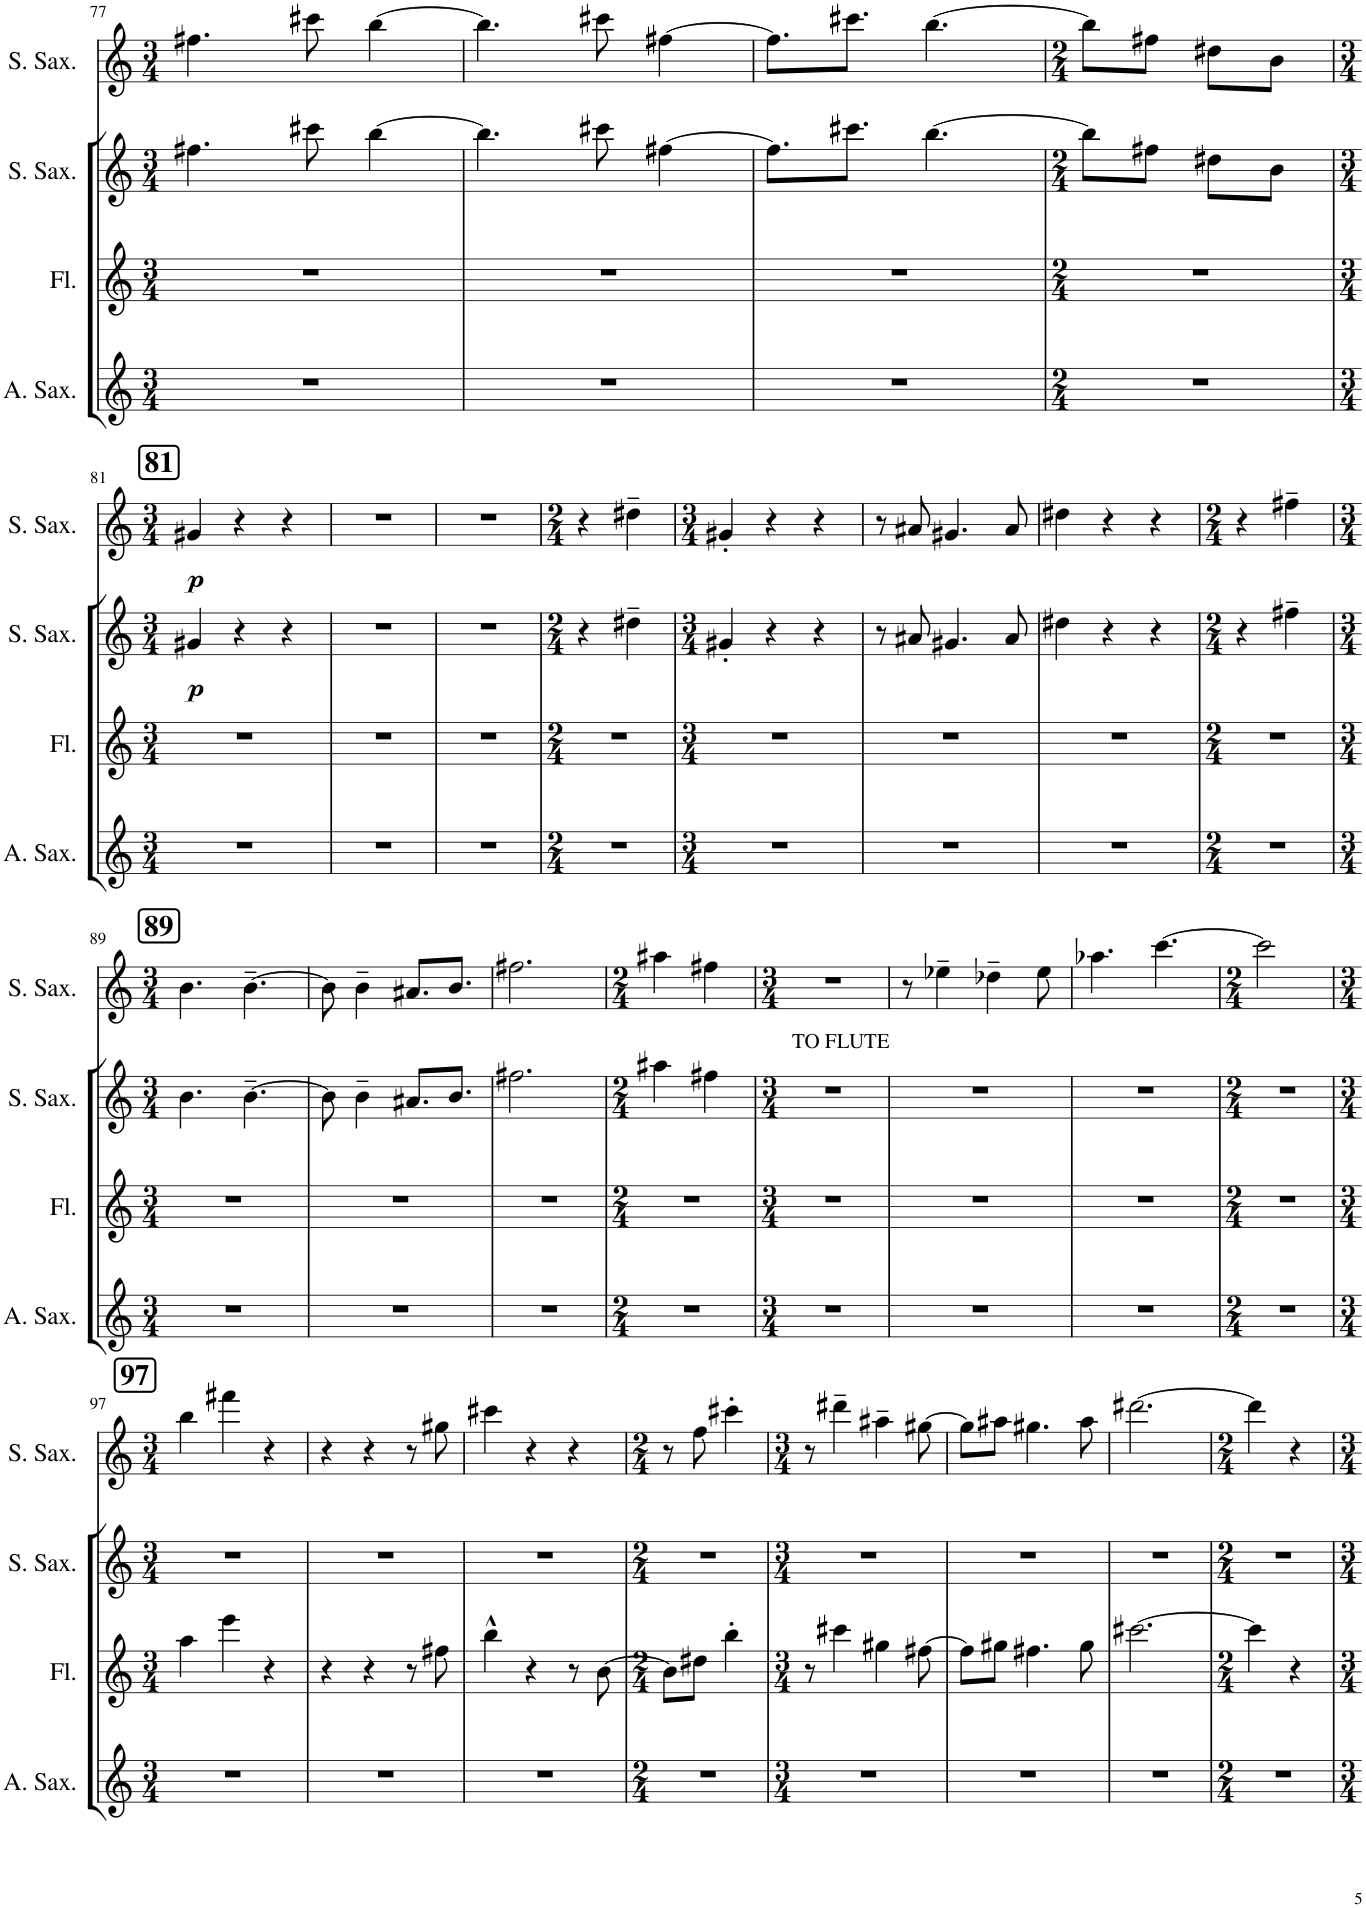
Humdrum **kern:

**kern	**kern	**kern	**dynam	**kern	**dynam
*part4	*part3	*part2	*part2	*part1	*part1
*staff4	*staff3	*staff2	*staff2	*staff1	*staff1
*I"Alto Saxophone	*I"Flute	*I"Soprano Saxophone	*	*I"Soprano Saxophone	*
*I'A. Sax.	*I'Fl.	*I'S. Sax.	*	*I'S. Sax.	*
!!LO:PB:g=z
*clefG2	*clefG2	*clefG2	*	*clefG2	*
*Trd5c9	*	*Trd1c2	*	*Trd1c2	*
*k[]	*k[]	*k[]	*	*k[]	*
*M3/4	*M3/4	*M3/4	*	*M3/4	*
=77	=77	=77	=77	=77	=77
2.r	2.r	4.ff#X\	.	4.ff#X\	.
.	.	8ccc#X\	.	8ccc#X\	.
.	.	[4bb\	.	[4bb\	.
=78	=78	=78	=78	=78	=78
2.r	2.r	4.bb\]	.	4.bb\]	.
.	.	8ccc#X\	.	8ccc#X\	.
.	.	[4ff#X\	.	[4ff#X\	.
=79	=79	=79	=79	=79	=79
2.r	2.r	8.ff#\L]	.	8.ff#\L]	.
.	.	8.ccc#X\J	.	8.ccc#X\J	.
.	.	[4.bb\	.	[4.bb\	.
=80	=80	=80	=80	=80	=80
*M2/4	*M2/4	*M2/4	*	*M2/4	*
2r	2r	8bb\L]	.	8bb\L]	.
.	.	8ff#X\J	.	8ff#X\J	.
.	.	8dd#X\L	.	8dd#X\L	.
.	.	8b\J	.	8b\J	.
!!LO:LB:g=z
!!LO:REH:place=s1:a:B:cj:fs=14:t=81
=81	=81	=81	=81	=81	=81
*M3/4	*M3/4	*M3/4	*	*M3/4	*
!	!	!	!LO:DY:b	!	!LO:DY:b
2.r	2.r	4g#X/	p	4g#X/	p
.	.	4r	.	4r	.
.	.	4r	.	4r	.
=82	=82	=82	=82	=82	=82
2.r	2.r	2.r	.	2.r	.
=83	=83	=83	=83	=83	=83
2.r	2.r	2.r	.	2.r	.
=84	=84	=84	=84	=84	=84
*M2/4	*M2/4	*M2/4	*	*M2/4	*
2r	2r	4r	.	4r	.
.	.	4dd#X~\	.	4dd#X~\	.
=85	=85	=85	=85	=85	=85
*M3/4	*M3/4	*M3/4	*	*M3/4	*
2.r	2.r	4g#X'/	.	4g#X'/	.
.	.	4r	.	4r	.
.	.	4r	.	4r	.
=86	=86	=86	=86	=86	=86
2.r	2.r	8r	.	8r	.
.	.	8a#X/	.	8a#X/	.
.	.	4.g#X/	.	4.g#X/	.
.	.	8a#/	.	8a#/	.
=87	=87	=87	=87	=87	=87
2.r	2.r	4dd#X\	.	4dd#X\	.
.	.	4r	.	4r	.
.	.	4r	.	4r	.
=88	=88	=88	=88	=88	=88
*M2/4	*M2/4	*M2/4	*	*M2/4	*
2r	2r	4r	.	4r	.
.	.	4ff#X~\	.	4ff#X~\	.
!!LO:LB:g=z
!!LO:REH:place=s1:a:B:cj:fs=14:t=89
=89	=89	=89	=89	=89	=89
*M3/4	*M3/4	*M3/4	*	*M3/4	*
2.r	2.r	4.b\	.	4.b\	.
.	.	[4.b~\	.	[4.b~\	.
=90	=90	=90	=90	=90	=90
2.r	2.r	8b\]	.	8b\]	.
.	.	4b~\	.	4b~\	.
.	.	8.a#X/L	.	8.a#X/L	.
.	.	8.b/J	.	8.b/J	.
=91	=91	=91	=91	=91	=91
2.r	2.r	2.ff#X\	.	2.ff#X\	.
=92	=92	=92	=92	=92	=92
*M2/4	*M2/4	*M2/4	*	*M2/4	*
2r	2r	4aa#X\	.	4aa#X\	.
.	.	4ff#X\	.	4ff#X\	.
=93	=93	=93	=93	=93	=93
*M3/4	*M3/4	*M3/4	*	*M3/4	*
!	!	!LO:TX:a:t=TO FLUTE	!	!	!
2.r	2.r	2.r	.	2.r	.
=94	=94	=94	=94	=94	=94
2.r	2.r	2.r	.	8r	.
.	.	.	.	4ee-X~\	.
.	.	.	.	4dd-X~\	.
.	.	.	.	8ee-\	.
=95	=95	=95	=95	=95	=95
2.r	2.r	2.r	.	4.aa-X\	.
.	.	.	.	[4.ccc\	.
=96	=96	=96	=96	=96	=96
*M2/4	*M2/4	*M2/4	*	*M2/4	*
2r	2r	2r	.	2ccc\]	.
!!LO:LB:g=z
!!LO:REH:place=s1:a:B:cj:fs=14:t=97
=97	=97	=97	=97	=97	=97
*M3/4	*M3/4	*M3/4	*	*M3/4	*
2.r	4aa\	2.r	.	4bb\	.
.	4eee\	.	.	4fff#X\	.
.	4r	.	.	4r	.
=98	=98	=98	=98	=98	=98
2.r	4r	2.r	.	4r	.
.	4r	.	.	4r	.
.	8r	.	.	8r	.
.	8ff#X\	.	.	8gg#X\	.
=99	=99	=99	=99	=99	=99
2.r	4bb^^\	2.r	.	4ccc#X\	.
.	4r	.	.	4r	.
.	8r	.	.	4r	.
.	[8b\	.	.	.	.
=100	=100	=100	=100	=100	=100
*M2/4	*M2/4	*M2/4	*	*M2/4	*
2r	8b\L]	2r	.	8r	.
.	8dd#X\J	.	.	8ff\	.
.	4bb'\	.	.	4ccc#X'\	.
=101	=101	=101	=101	=101	=101
*M3/4	*M3/4	*M3/4	*	*M3/4	*
2.r	8r	2.r	.	8r	.
.	4ccc#X\	.	.	4ddd#X~\	.
.	4gg#X\	.	.	4aa#X~\	.
.	[8ff#X\	.	.	[8gg#X\	.
=102	=102	=102	=102	=102	=102
2.r	8ff#\L]	2.r	.	8gg#\L]	.
.	8gg#X\J	.	.	8aa#X\J	.
.	4.ff#X\	.	.	4.gg#X\	.
.	8gg#\	.	.	8aa#\	.
=103	=103	=103	=103	=103	=103
2.r	[2.ccc#X\	2.r	.	[2.ddd#X\	.
=104	=104	=104	=104	=104	=104
*M2/4	*M2/4	*M2/4	*	*M2/4	*
2r	4ccc#\]	2r	.	4ddd#\]	.
.	4r	.	.	4r	.
=	=	=	=	=	=
*-	*-	*-	*-	*-	*-
